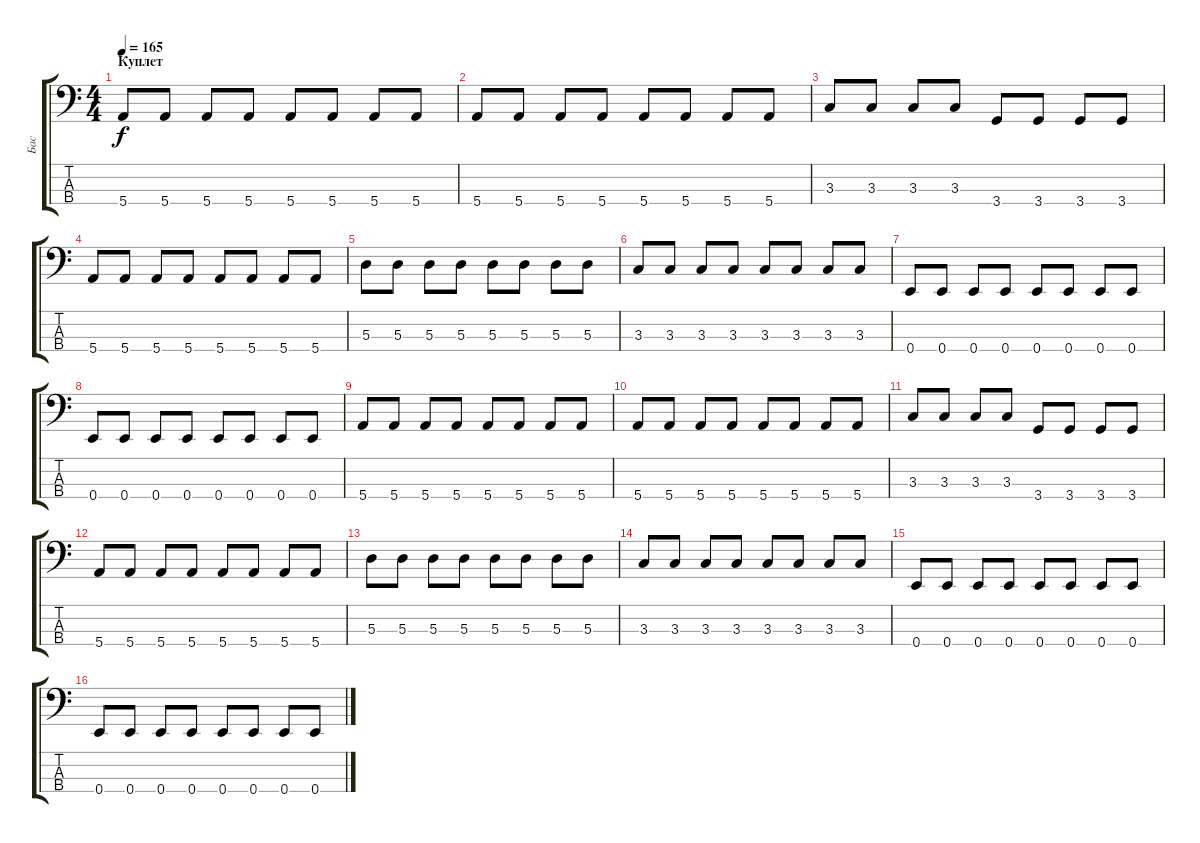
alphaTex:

\track ("Бас" "Бас") {instrument electricbassfinger}
\staff {score tabs}
\tuning (G2 D2 A1 E1) {hide}
\ts (4 4)
\section ("" "Куплет")
\tempo 165
\clef f4
\ks c
5.4.8{dy f} 5.4.8 5.4.8 5.4.8 5.4.8 5.4.8 5.4.8 5.4.8 |
5.4.8 5.4.8 5.4.8 5.4.8 5.4.8 5.4.8 5.4.8 5.4.8 |
3.3.8 3.3.8 3.3.8 3.3.8 3.4.8 3.4.8 3.4.8 3.4.8 |
5.4.8 5.4.8 5.4.8 5.4.8 5.4.8 5.4.8 5.4.8 5.4.8 |
5.3.8 5.3.8 5.3.8 5.3.8 5.3.8 5.3.8 5.3.8 5.3.8 |
3.3.8 3.3.8 3.3.8 3.3.8 3.3.8 3.3.8 3.3.8 3.3.8 |
0.4.8 0.4.8 0.4.8 0.4.8 0.4.8 0.4.8 0.4.8 0.4.8 |
0.4.8 0.4.8 0.4.8 0.4.8 0.4.8 0.4.8 0.4.8 0.4.8 |
5.4.8 5.4.8 5.4.8 5.4.8 5.4.8 5.4.8 5.4.8 5.4.8 |
5.4.8 5.4.8 5.4.8 5.4.8 5.4.8 5.4.8 5.4.8 5.4.8 |
3.3.8 3.3.8 3.3.8 3.3.8 3.4.8 3.4.8 3.4.8 3.4.8 |
5.4.8 5.4.8 5.4.8 5.4.8 5.4.8 5.4.8 5.4.8 5.4.8 |
5.3.8 5.3.8 5.3.8 5.3.8 5.3.8 5.3.8 5.3.8 5.3.8 |
3.3.8 3.3.8 3.3.8 3.3.8 3.3.8 3.3.8 3.3.8 3.3.8 |
0.4.8 0.4.8 0.4.8 0.4.8 0.4.8 0.4.8 0.4.8 0.4.8 |
0.4.8 0.4.8 0.4.8 0.4.8 0.4.8 0.4.8 0.4.8 0.4.8
